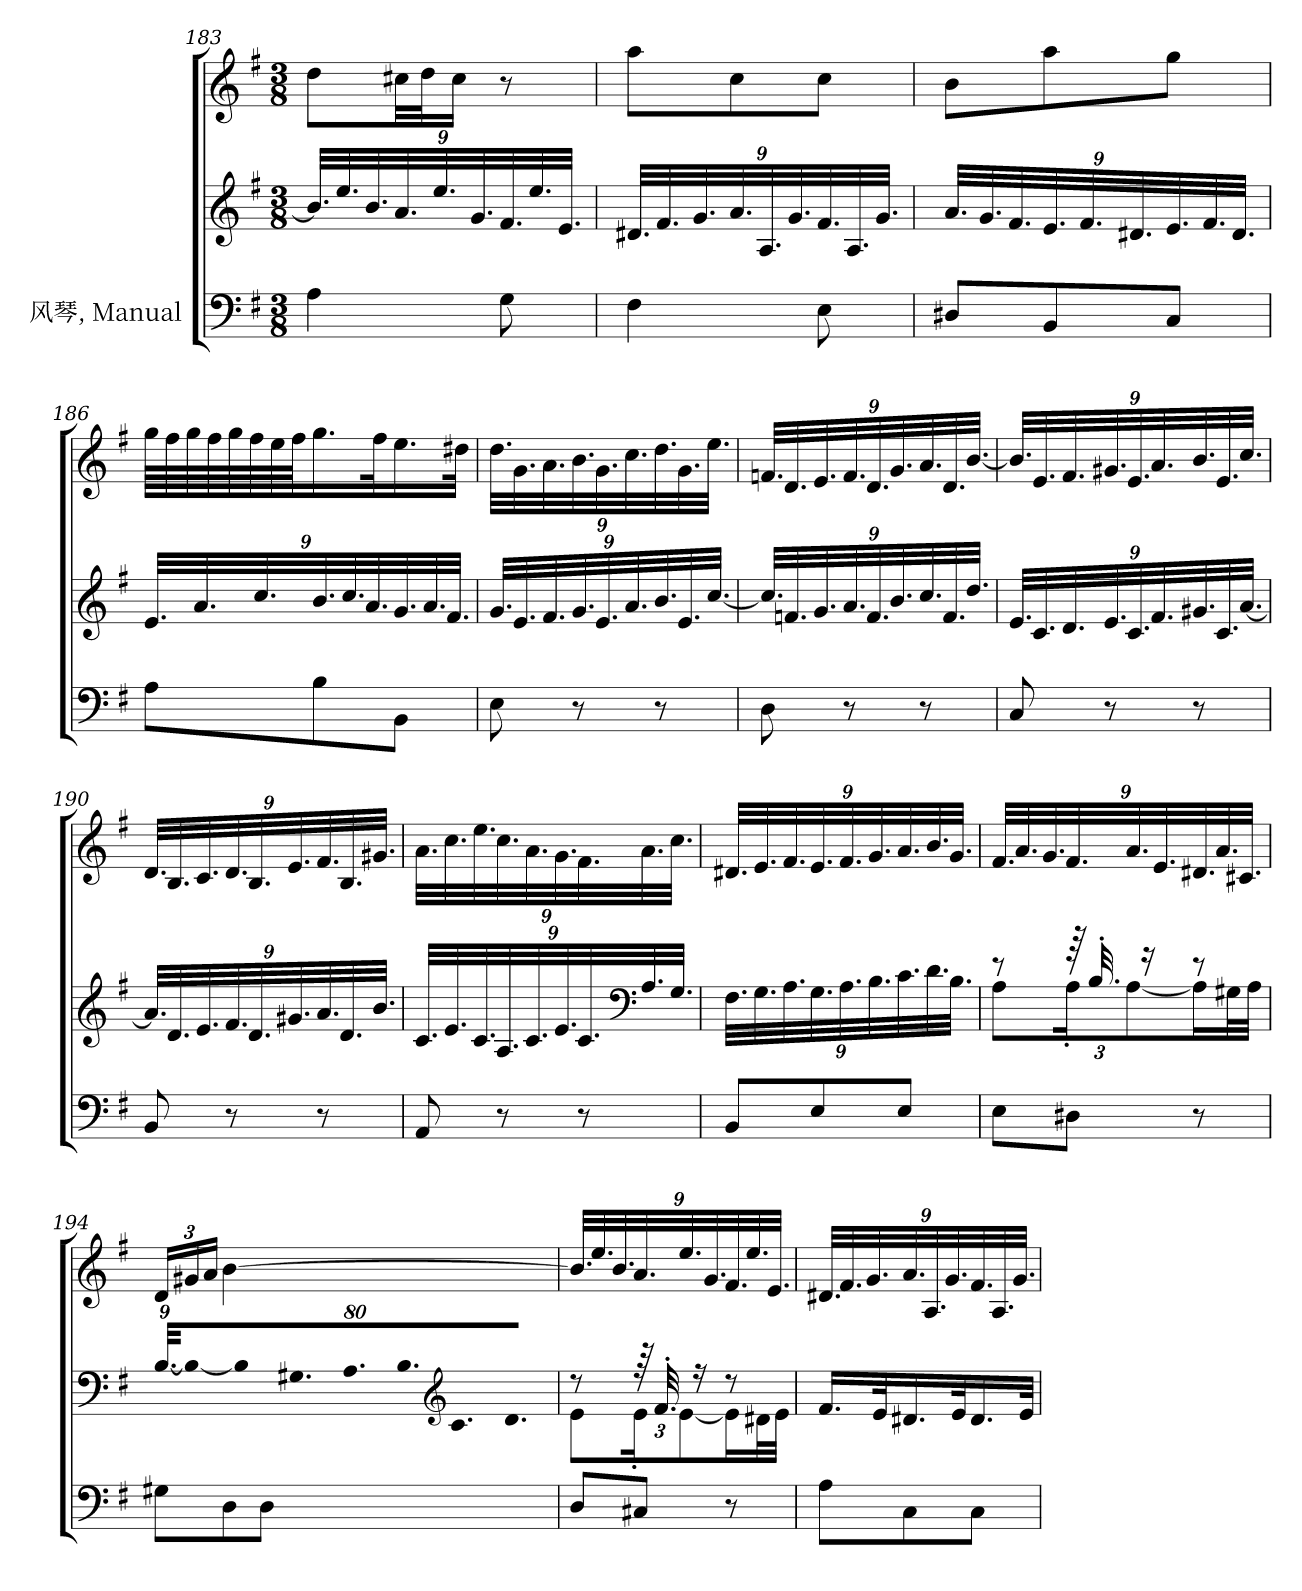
**kern	**kern	**kern
*part1	*part1	*part1
*staff3	*staff2	*staff1
*I"风琴, Manual	*	*
*clefF4	*clefG2	*clefG2
*k[f#]	*k[f#]	*k[f#]
*M3/8	*M3/8	*M3/8
*	*Xbrackettup	*
=183	=183	=183
4A\	36.b/LLL]	8dd\L
.	36.ee/	.
.	36.b/	.
.	36.a/	32cc#X\LL
.	.	32dd\J
.	36.ee/	.
.	.	16cc#\JJ
.	36.g/	.
8G\	36.f#/	8r
.	36.ee/	.
.	36.e/JJJ	.
!!LO:PB:g=z
=184	=184	=184
4F#\	36.d#X/LLL	8aa\L
.	36.f#/	.
.	36.g/	.
.	36.a/	8cc\
.	36.A/	.
.	36.g/	.
8E\	36.f#/	8cc\J
.	36.A/	.
.	36.g/JJJ	.
=185	=185	=185
8D#X/L	36.a/LLL	8b\L
.	36.g/	.
.	36.f#/	.
8BB/	36.e/	8aa\
.	36.f#/	.
.	36.d#X/	.
8C/J	36.e/	8gg\J
.	36.f#/	.
.	36.d#/JJJ	.
=186	=186	=186
8A\L	36.e/LLL	64gg\LLLL
.	.	64ff#\
.	.	64gg\
.	36.a/	.
.	.	64ff#\
.	.	64gg\
.	.	64ff#\
.	36.cc/	.
.	.	64ee\
.	.	64ff#\JJ
8B\	36.b/	16.gg\
.	36.cc/	.
.	36.a/	.
.	.	32ff#\K
8BB\J	36.g/	16.ee\
.	36.a/	.
.	36.f#/JJJ	.
.	.	32dd#X\JJk
!!LO:LB:g=z
=187	=187	=187
*	*	*Xbrackettup
8E\	36.g/LLL	36.dd\LLL
.	36.e/	36.g\
.	36.f#/	36.a\
8r	36.g/	36.b\
.	36.e/	36.g\
.	36.a/	36.cc\
8r	36.b/	36.dd\
.	36.e/	36.g\
.	[36.cc/JJJ	36.ee\JJJ
=188	=188	=188
8D\	36.cc/LLL]	36.fn/LLL
.	36.fn/	36.d/
.	36.g/	36.e/
8r	36.a/	36.f/
.	36.f/	36.d/
.	36.b/	36.g/
8r	36.cc/	36.a/
.	36.f/	36.d/
.	36.dd/JJJ	[36.b/JJJ
=189	=189	=189
8C/	36.e/LLL	36.b/LLL]
.	36.c/	36.e/
.	36.d/	36.f#/
8r	36.e/	36.g#X/
.	36.c/	36.e/
.	36.f#/	36.a/
8r	36.g#X/	36.b/
.	36.c/	36.e/
.	[36.a/JJJ	36.cc/JJJ
!!LO:LB:g=z
=190	=190	=190
8BB/	36.a/LLL]	36.d/LLL
.	36.d/	36.B/
.	36.e/	36.c/
8r	36.f#/	36.d/
.	36.d/	36.B/
.	36.g#X/	36.e/
8r	36.a/	36.f#/
.	36.d/	36.B/
.	36.b/JJJ	36.g#X/JJJ
=191	=191	=191
8AA/	36.c/LLL	36.a\LLL
.	36.e/	36.cc\
.	36.c/	36.ee\
8r	36.A/	36.cc\
.	36.c/	36.a\
.	36.e/	36.g\
8r	36.c/	36.f#\
*	*clefF4	*
.	36.A/	36.a\
.	36.G/JJJ	36.cc\JJJ
=192	=192	=192
8BB/L	36.F#\LLL	36.d#X/LLL
.	36.G\	36.e/
.	36.A\	36.f#/
8E/	36.G\	36.e/
.	36.A\	36.f#/
.	36.B\	36.g/
8E/J	36.c\	36.a/
.	36.d\	36.b/
.	36.B\JJJ	36.g/JJJ
!!LO:LB:g=z
=193	=193	=193
*	*^	*
8E\L	8r	8A\L	36.f#/LLL
.	.	.	36.a/
.	.	.	36.g/
8D#X\J	64r	24A'\K	36.f#/
.	32.B'/	.	.
.	.	[12A\	36.a/
.	16r	.	.
.	.	.	36.e/
8r	8r	16A\L]	36.d#X/
.	.	.	36.a/
.	.	32G#X\L	.
.	.	.	36.c#X/JJJ
.	.	32A\JJJ	.
*	*v	*v	*
=194	=194	=194
8G#X\L	[36.B/KKL	24d/LL
!	!LO:N:vis=8	!
.	640%71B/_	24g#X/
.	.	24a/JJ
8D\	.	[4b\
!	!LO:N:vis=64	!
.	640%9B/KLL]	.
.	36.G#X/	.
.	36.A/	.
8D\J	36.B/	.
*	*clefG2	*
.	36.c/	.
.	36.d/JJJ	.
=195	=195	=195
*	*^	*
8D/L	8r	8e\L	36.b/LLL]
.	.	.	36.ee/
.	.	.	36.b/
8C#X/J	64r	24e'\K	36.a/
.	32.f#'/	.	.
.	.	[12e\	36.ee/
.	16r	.	.
.	.	.	36.g/
8r	8r	16e\L]	36.f#/
.	.	.	36.ee/
.	.	32d#X\L	.
.	.	.	36.e/JJJ
.	.	32e\JJJ	.
*	*v	*v	*
!!LO:PB:g=z
=196	=196	=196
8A\L	16.f#/LL	36.d#X/LLL
.	.	36.f#/
.	.	36.g/
.	32e/K	.
8C\	16.d#X/	36.a/
.	.	36.A/
.	.	36.g/
.	32e/K	.
8C\J	16.d#/	36.f#/
.	.	36.A/
.	.	36.g/JJJ
.	32e/JJk	.
=	=	=
*-	*-	*-
